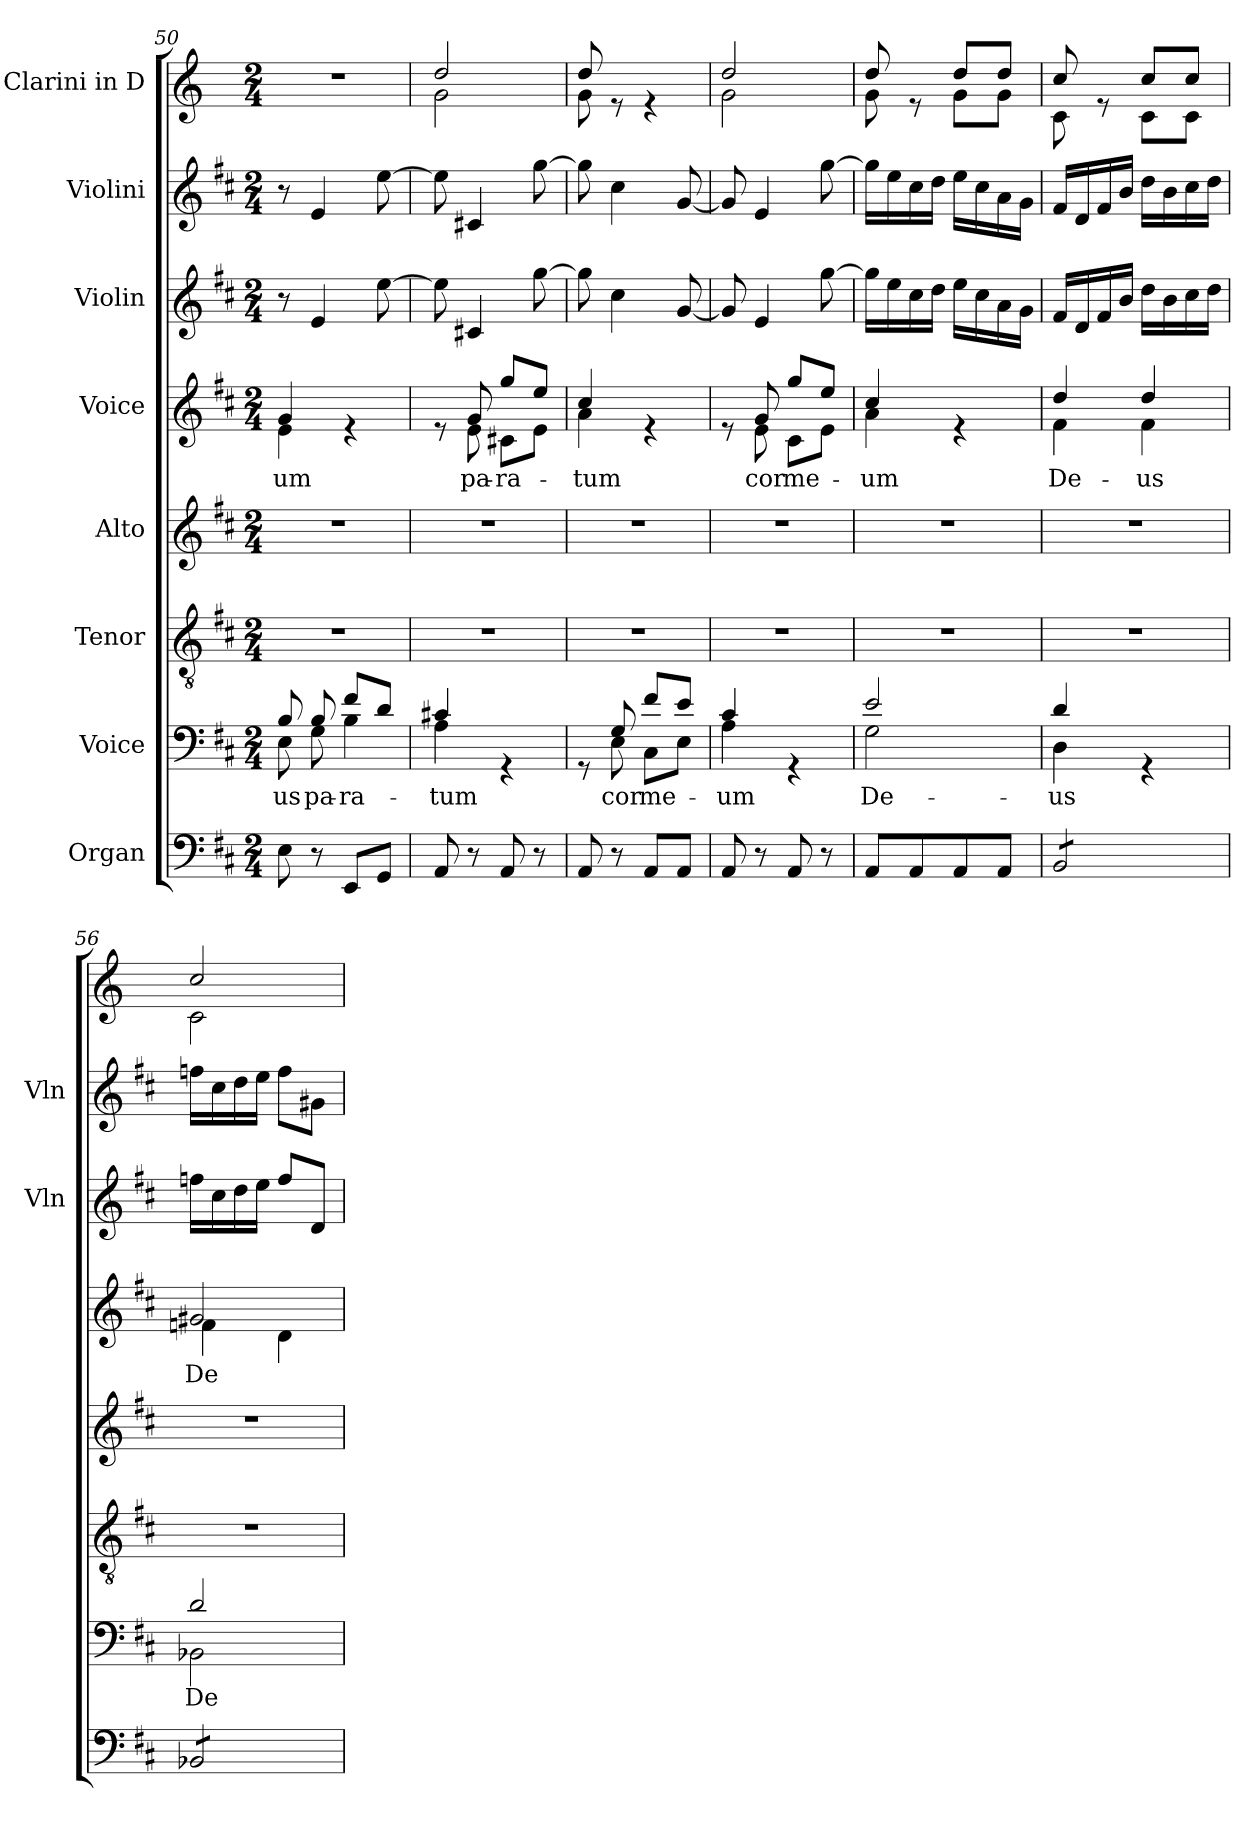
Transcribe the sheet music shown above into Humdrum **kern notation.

**kern	**kern	**text	**kern	**kern	**kern	**text	**kern	**kern	**kern
*part8	*part7	*part7	*part6	*part5	*part4	*part4	*part3	*part2	*part1
*staff8	*staff7	*staff7	*staff6	*staff5	*staff4	*staff4	*staff3	*staff2	*staff1
*I"Organ	*I"Voice	*	*I"Tenor	*I"Alto	*I"Voice	*	*I"Violin	*I"Violini	*I"Clarini in D
*	*	*	*	*	*	*	*I'Vln	*I'Vln	*
*clefF4	*clefF4	*	*clefGv2	*clefG2	*clefG2	*	*clefG2	*clefG2	*clefG2
*	*	*	*	*	*	*	*	*	*ITrd-1c-2
*k[f#c#]	*k[f#c#]	*	*k[f#c#]	*k[f#c#]	*k[f#c#]	*	*k[f#c#]	*k[f#c#]	*k[f#c#]
*M2/4	*M2/4	*	*M2/4	*M2/4	*M2/4	*	*M2/4	*M2/4	*M2/4
=50	=50	=50	=50	=50	=50	=50	=50	=50	=50
!	!	!LO:LY:b	!	!	!	!LO:LY:b	!	!	!
*	*^	*	*	*	*^	*	*	*	*
8E\	8B/	8E\	-us	2r	2r	4g/	4e\	-um	8r	8r	2r
!	!	!	!LO:LY:b	!	!	!	!	!	!	!	!
8r	8B/	8G\	pa-	.	.	.	.	.	4e/	4e/	.
!	!	!	!LO:LY:b	!	!	!	!	!	!	!	!
8EE/L	8f#/L	4B\	-ra-	.	.	4re	4ryy	.	.	.	.
8GG/J	8d/J	.	.	.	.	.	.	.	[8ee\	[8ee\	.
!!LO:PB:g=z
=51	=51	=51	=51	=51	=51	=51	=51	=51	=51	=51	=51
!	!	!	!LO:LY:b	!	!	!	!	!	!	!	!
*	*	*	*	*	*	*	*	*	*	*	*^
8AA/	4c#X/	4A\	-tum	2r	2r	8re	8ryy	.	8ee\]	8ee\]	2ee/	2a\
!	!	!	!	!	!	!	!	!LO:LY:b	!	!	!	!
8r	.	.	.	.	.	8g/	8e\	pa-	4c#X/	4c#X/	.	.
!	!	!	!	!	!	!	!	!LO:LY:b	!	!	!	!
8AA/	4rGG	4ryy	.	.	.	8gg/L	8c#X\L	-ra-	.	.	.	.
8r	.	.	.	.	.	8ee/J	8e\J	.	[8gg\	[8gg\	.	.
=52	=52	=52	=52	=52	=52	=52	=52	=52	=52	=52	=52	=52
!	!	!	!	!	!	!	!	!LO:LY:b	!	!	!	!
8AA/	8rGG	8ryy	.	2r	2r	4cc#/	4a\	-tum	8gg\]	8gg\]	8ee/	8a\
!	!	!	!LO:LY:b	!	!	!	!	!	!	!	!	!
8r	8G/	8E\	cor	.	.	.	.	.	4cc#\	4cc#\	8re	4.ryy
!	!	!	!LO:LY:b	!	!	!	!	!	!	!	!	!
8AA/L	8f#/L	8C#\L	me-	.	.	4re	4ryy	.	.	.	4re	.
8AA/J	8e/J	8E\J	.	.	.	.	.	.	[8g/	[8g/	.	.
=53	=53	=53	=53	=53	=53	=53	=53	=53	=53	=53	=53	=53
!	!	!	!LO:LY:b	!	!	!	!	!	!	!	!	!
8AA/	4c#/	4A\	-um	2r	2r	8re	8ryy	.	8g/]	8g/]	2ee/	2a\
!	!	!	!	!	!	!	!	!LO:LY:b	!	!	!	!
8r	.	.	.	.	.	8g/	8e\	cor	4e/	4e/	.	.
!	!	!	!	!	!	!	!	!LO:LY:b	!	!	!	!
8AA/	4rGG	4ryy	.	.	.	8gg/L	8c#\L	me-	.	.	.	.
8r	.	.	.	.	.	8ee/J	8e\J	.	[8gg\	[8gg\	.	.
=54	=54	=54	=54	=54	=54	=54	=54	=54	=54	=54	=54	=54
!	!	!	!LO:LY:b	!	!	!	!	!LO:LY:b	!	!	!	!
8AA/L	2e/	2G\	De-	2r	2r	4cc#/	4a\	-um	16gg\LL]	16gg\LL]	8ee/	8a\
.	.	.	.	.	.	.	.	.	16ee\	16ee\	.	.
8AA/	.	.	.	.	.	.	.	.	16cc#\	16cc#\	8re	8ryy
.	.	.	.	.	.	.	.	.	16dd\JJ	16dd\JJ	.	.
8AA/	.	.	.	.	.	4re	4ryy	.	16ee\LL	16ee\LL	8ee/L	8a\L
.	.	.	.	.	.	.	.	.	16cc#\	16cc#\	.	.
8AA/J	.	.	.	.	.	.	.	.	16a\	16a\	8ee/J	8a\J
.	.	.	.	.	.	.	.	.	16g\JJ	16g\JJ	.	.
=55	=55	=55	=55	=55	=55	=55	=55	=55	=55	=55	=55	=55
!	!	!	!LO:LY:b	!	!	!	!	!LO:LY:b	!	!	!	!
*tremolo	*	*	*	*	*	*	*	*	*	*	*	*
8BB/L	4d/	4D\	-us	2r	2r	4dd/	4f#\	De-	16f#/LL	16f#/LL	8dd/	8d\
.	.	.	.	.	.	.	.	.	16d/	16d/	.	.
8BB/	.	.	.	.	.	.	.	.	16f#/	16f#/	8re	8ryy
.	.	.	.	.	.	.	.	.	16b/JJ	16b/JJ	.	.
!	!	!	!	!	!	!	!	!LO:LY:b	!	!	!	!
8BB/	4rGG	4ryy	.	.	.	4dd/	4f#\	-us	16dd\LL	16dd\LL	8dd/L	8d\L
.	.	.	.	.	.	.	.	.	16b\	16b\	.	.
8BB/J	.	.	.	.	.	.	.	.	16cc#\	16cc#\	8dd/J	8d\J
.	.	.	.	.	.	.	.	.	16dd\JJ	16dd\JJ	.	.
=56	=56	=56	=56	=56	=56	=56	=56	=56	=56	=56	=56	=56
!	!	!	!LO:LY:b	!	!	!	!	!LO:LY:b	!	!	!	!
8BB-X/L	2d/	2BB-X\	De-	2r	2r	2g#X/	4fn\	De-	16ffn\LL	16ffn\LL	2dd/	2d\
.	.	.	.	.	.	.	.	.	16cc#\	16cc#\	.	.
8BB-X/	.	.	.	.	.	.	.	.	16dd\	16dd\	.	.
.	.	.	.	.	.	.	.	.	16ee\JJ	16ee\JJ	.	.
8BB-X/	.	.	.	.	.	.	4d\	.	8ff/L	8ff\L	.	.
8BB-X/J	.	.	.	.	.	.	.	.	8d/J	8g#X\J	.	.
*Xtremolo	*	*	*	*	*	*	*	*	*	*	*	*
*	*v	*v	*	*	*	*v	*v	*	*	*	*v	*v
=	=	=	=	=	=	=	=	=	=
*-	*-	*-	*-	*-	*-	*-	*-	*-	*-
